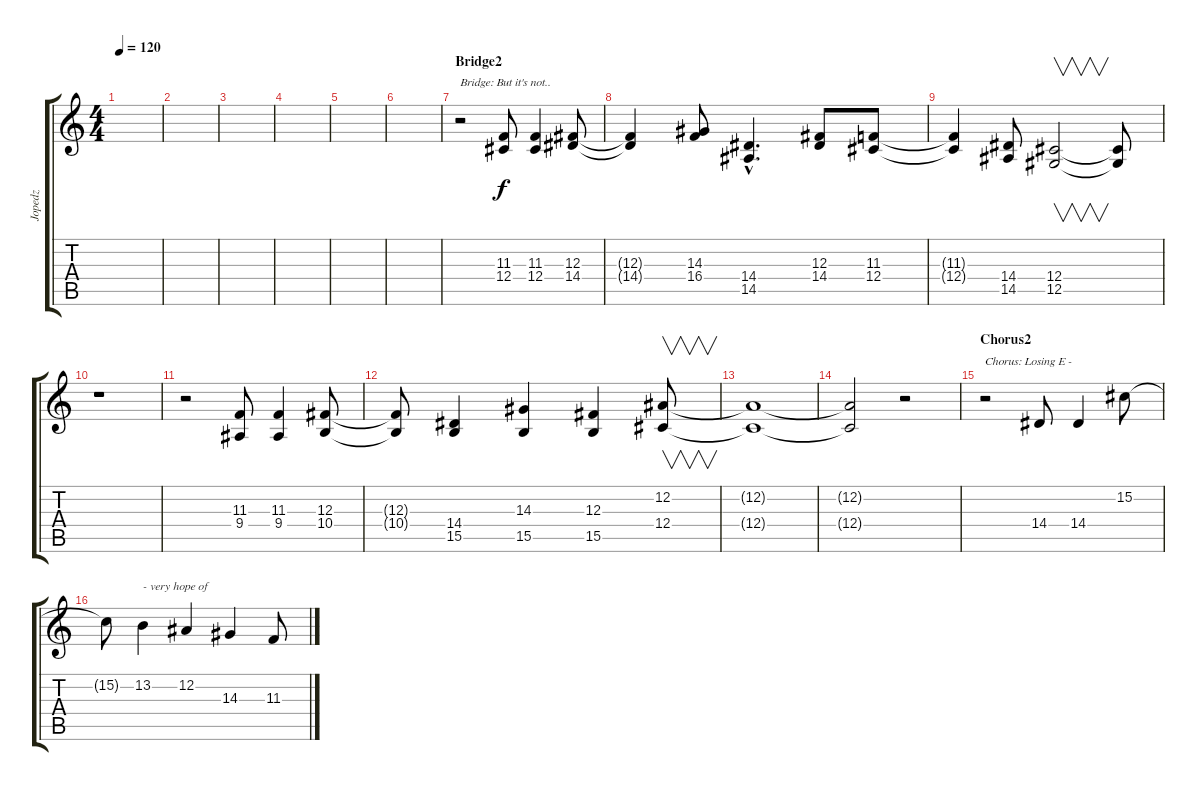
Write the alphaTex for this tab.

\track ("Jopedz" "Jopedz") {instrument altosax}
\staff {score tabs}
\tuning (Eb4 Bb3 Gb3 Db3 Ab2 Eb2) {hide}
\ts (4 4)
\tempo 120
\clef g2
\ks c
|
|
|
|
|
|
\section ("" "Bridge2")
r.2{txt "Bridge: But it's not.."} (11.3 12.4).8 (11.3 12.4).4 (12.3 14.4).8 |
(12.3{t} 14.4{t}).4 (14.3 16.4).8 (14.4{hac} 14.5{hac}).4{d} (12.3 14.4).8 (11.3 12.4).8 |
(11.3{t} 12.4{t}).4 (14.4 14.5).8 (12.4 12.5).2{v} (12.4{t} 12.5{t}).8 |
r.1 |
r.2 (11.3 9.4).8 (11.3 9.4).4 (12.3 10.4).8 |
(12.3{t} 10.4{t}).8 (14.4 15.5).4 (14.3 15.5).4 (12.3 15.5).4 (12.2 12.4).8{v} |
(12.2{t} 12.4{t}).1 |
(12.2{t} 12.4{t}).2 r.2 |
\section ("" "Chorus2")
r.2{txt "Chorus: Losing E -"} 14.4.8 14.4.4 15.2.8 |
15.2{t}.8 13.2.4{txt "- very hope of "} 12.2.4 14.3.4 11.3.8
